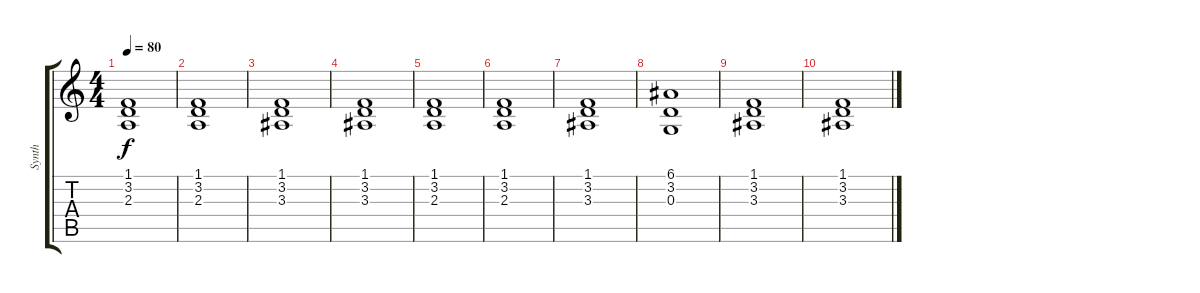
\track ("Synth" "Synth") {instrument synthstrings1}
\staff {score tabs}
\tuning (E4 B3 G3 D3 A2 E2) {hide}
\ts (4 4)
\tempo 80
\clef g2
\ks c
(1.1 3.2 2.3).1{dy f} |
(1.1 3.2 2.3).1 |
(1.1 3.2 3.3).1 |
(1.1 3.2 3.3).1 |
(1.1 3.2 2.3).1 |
(1.1 3.2 2.3).1 |
(1.1 3.2 3.3).1 |
(6.1 3.2 0.3).1 |
(1.1 3.2 3.3).1 |
(1.1 3.2 3.3).1
